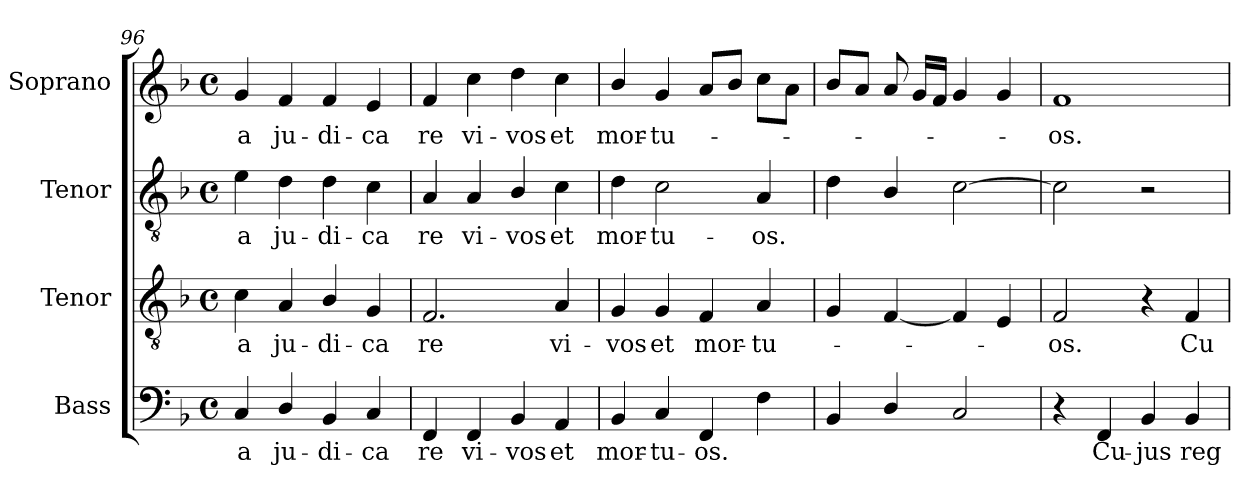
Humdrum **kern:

**kern	**text	**kern	**text	**kern	**text	**kern	**text
*part4	*part4	*part3	*part3	*part2	*part2	*part1	*part1
*staff4	*staff4	*staff3	*staff3	*staff2	*staff2	*staff1	*staff1
*I"Bass	*	*I"Tenor	*	*I"Tenor	*	*I"Soprano	*
*I'B.	*	*I'T.	*	*I'T.	*	*I'S.	*
*clefF4	*	*clefGv2	*	*clefGv2	*	*clefG2	*
*	*	*ITrd7c12	*	*ITrd7c12	*	*	*
*k[b-]	*	*k[b-]	*	*k[b-]	*	*k[b-]	*
*F:	*	*F:	*	*F:	*	*F:	*
*M4/4	*	*M4/4	*	*M4/4	*	*M4/4	*
*met(c)	*	*met(c)	*	*met(c)	*	*met(c)	*
=96	=96	=96	=96	=96	=96	=96	=96
!	!LO:LY:b:color=#000000	!	!	!	!	!	!
!	!	!	!LO:LY:b:color=#000000	!	!	!	!
!	!	!	!	!	!LO:LY:b:color=#000000	!	!
!	!	!	!	!	!	!	!LO:LY:b:color=#000000
4Ci/	-a	4Ci\	-a	4Ei\	-a	4gi/	-a
!	!LO:LY:b:color=#000000	!	!	!	!	!	!
!	!	!	!LO:LY:b:color=#000000	!	!	!	!
!	!	!	!	!	!LO:LY:b:color=#000000	!	!
!	!	!	!	!	!	!	!LO:LY:b:color=#000000
4Di/	ju-	4AAi/	ju-	4Di\	ju-	4fi/	ju-
!	!LO:LY:b:color=#000000	!	!	!	!	!	!
!	!	!	!LO:LY:b:color=#000000	!	!	!	!
!	!	!	!	!	!LO:LY:b:color=#000000	!	!
!	!	!	!	!	!	!	!LO:LY:b:color=#000000
4BB-i/	-di-	4BB-i/	-di-	4Di\	-di-	4fi/	-di-
!	!LO:LY:b:color=#000000	!	!	!	!	!	!
!	!	!	!LO:LY:b:color=#000000	!	!	!	!
!	!	!	!	!	!LO:LY:b:color=#000000	!	!
!	!	!	!	!	!	!	!LO:LY:b:color=#000000
4Ci/	-ca	4GGi/	-ca	4Ci\	-ca	4ei/	-ca
=97	=97	=97	=97	=97	=97	=97	=97
!	!LO:LY:b:color=#000000	!	!	!	!	!	!
!	!	!	!LO:LY:b:color=#000000	!	!	!	!
!	!	!	!	!	!LO:LY:b:color=#000000	!	!
!	!	!	!	!	!	!	!LO:LY:b:color=#000000
4FFi/	re	2.FFi/	re	4AAi/	re	4fi/	re
!	!LO:LY:b:color=#000000	!	!	!	!	!	!
!	!	!	!	!	!LO:LY:b:color=#000000	!	!
!	!	!	!	!	!	!	!LO:LY:b:color=#000000
4FFi/	vi-	.	.	4AAi/	vi-	4cci\	vi-
!	!LO:LY:b:color=#000000	!	!	!	!	!	!
!	!	!	!	!	!LO:LY:b:color=#000000	!	!
!	!	!	!	!	!	!	!LO:LY:b:color=#000000
4BB-i/	-vos	.	.	4BB-i/	-vos	4ddi\	-vos
!	!LO:LY:b:color=#000000	!	!	!	!	!	!
!	!	!	!LO:LY:b:color=#000000	!	!	!	!
!	!	!	!	!	!LO:LY:b:color=#000000	!	!
!	!	!	!	!	!	!	!LO:LY:b:color=#000000
4AAi/	et	4AAi/	vi-	4Ci\	et	4cci\	et
!!LO:LB:g=z
=98	=98	=98	=98	=98	=98	=98	=98
!	!LO:LY:b:color=#000000	!	!	!	!	!	!
!	!	!	!LO:LY:b:color=#000000	!	!	!	!
!	!	!	!	!	!LO:LY:b:color=#000000	!	!
!	!	!	!	!	!	!	!LO:LY:b:color=#000000
4BB-i/	mor-	4GGi/	-vos	4Di\	mor-	4b-i/	mor-
!	!LO:LY:b:color=#000000	!	!	!	!	!	!
!	!	!	!LO:LY:b:color=#000000	!	!	!	!
!	!	!	!	!	!LO:LY:b:color=#000000	!	!
!	!	!	!	!	!	!	!LO:LY:b:color=#000000
4Ci/	-tu-	4GGi/	et	2Ci\	-tu-	4gi/	-tu-
!	!LO:LY:b:color=#000000	!	!	!	!	!	!
!	!	!	!LO:LY:b:color=#000000	!	!	!	!
4FFi/	-os.	4FFi/	mor-	.	.	8ai/L	.
.	.	.	.	.	.	8b-i/J	.
!	!	!	!LO:LY:b:color=#000000	!	!	!	!
!	!	!	!	!	!LO:LY:b:color=#000000	!	!
4Fi\	.	4AAi/	-tu-	4AAi/	-os.	8cci\L	.
.	.	.	.	.	.	8ai\J	.
=99	=99	=99	=99	=99	=99	=99	=99
4BB-i/	.	4GGi/	.	4Di\	.	8b-i/L	.
.	.	.	.	.	.	8ai/J	.
4Di/	.	[4FFi/	.	4BB-i/	.	8ai/	.
.	.	.	.	.	.	16gi/LL	.
.	.	.	.	.	.	16fi/JJ	.
2Ci/	.	4FFi/]	.	[2Ci\	.	4gi/	.
.	.	4EEi/	.	.	.	4gi/	.
=100	=100	=100	=100	=100	=100	=100	=100
!	!	!	!LO:LY:b:color=#000000	!	!	!	!
!	!	!	!	!	!	!	!LO:LY:b:color=#000000
4r	.	2FFi/	-os.	2Ci\]	.	1fi	-os.
!	!LO:LY:b:color=#000000	!	!	!	!	!	!
4FFi/	Cu-	.	.	.	.	.	.
!	!LO:LY:b:color=#000000	!	!	!	!	!	!
4BB-i/	-jus	4r	.	2r	.	.	.
!	!LO:LY:b:color=#000000	!	!	!	!	!	!
!	!	!	!LO:LY:b:color=#000000	!	!	!	!
4BB-i/	reg-	4FFi/	Cu-	.	.	.	.
=	=	=	=	=	=	=	=
*-	*-	*-	*-	*-	*-	*-	*-
